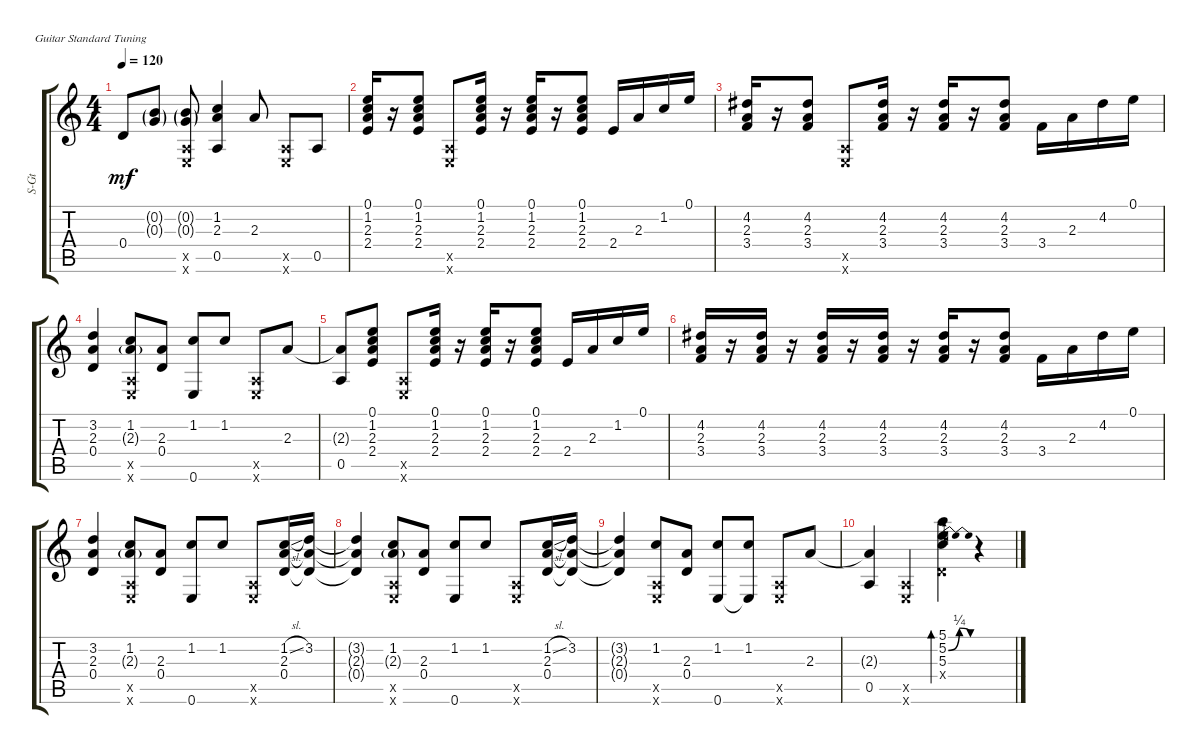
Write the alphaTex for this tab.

\defaultSystemsLayout 4
\track ("Steel Guitar" "S-Gt") {instrument acousticguitarsteel}
\staff {score tabs}
\tuning (E4 B3 G3 D3 A2 E2)
\ts (4 4)
\tempo 120
\clef g2
\ks aminor
0.4{t}.8{dy mf} (0.2{g} 0.3{g}).8 (0.2{g} 0.3{g} 0.5{x} 0.6{x}).8 (0.5 2.3 1.2).4 2.3.8 (0.6{x} 0.5{x}).8 0.5.8 |
(2.4 2.3 1.2 0.1).16 r.16 (2.4 2.3 1.2 0.1).8 (0.5{x} 0.6{x}).8 (2.4 2.3 1.2 0.1).16 r.16 (0.1 1.2 2.3 2.4).16 r.16 (2.4 2.3 1.2 0.1).8 2.4.16 2.3.16 1.2.16 0.1.16 |
(3.4 2.3 4.2).16 r.16 (4.2 2.3 3.4).8 (0.5{x} 0.6{x}).8 (3.4 2.3 4.2).16 r.16 (4.2 2.3 3.4).16 r.16 (3.4 2.3 4.2).8 3.4.16 2.3.16 4.2.16 0.1.16 |
(3.2 2.3 0.4).4 (1.2 2.3{g} 0.5{x} 0.6{x}).8 (2.3 0.4).8 (0.6 1.2).8 1.2.8 (0.6{x} 0.5{x}).8 2.3.8 |
(2.3{t} 0.5).8 (2.4 2.3 1.2 0.1).8 (0.5{x} 0.6{x}).8 (2.4 2.3 1.2 0.1).16 r.16 (2.4 2.3 1.2 0.1).16 r.16 (0.1 1.2 2.3 2.4).8 2.4.16 2.3.16 1.2.16 0.1.16 |
(3.4 2.3 4.2).16 r.16 (3.4 2.3 4.2).16 r.16 (3.4 2.3 4.2).16 r.16 (3.4 2.3 4.2).16 r.16 (3.4 2.3 4.2).16 r.16 (3.4 2.3 4.2).8 3.4.16 2.3.16 4.2.16 0.1.16 |
(3.2 2.3 0.4).4 (1.2 2.3{g} 0.5{x} 0.6{x}).8 (2.3 0.4).8 (0.6 1.2).8 1.2.8 (0.6{x} 0.5{x}).8 (0.4 2.3 1.2{sl}).16 (3.2 0.4{t} 2.3{t}).16 |
(3.2{t} 2.3{t} 0.4{t}).4 (1.2 2.3{g} 0.5{x} 0.6{x}).8 (2.3 0.4).8 (0.6 1.2).8 1.2.8 (0.6{x} 0.5{x}).8 (0.4 2.3 1.2{sl}).16 (3.2 0.4{t} 2.3{t}).16 |
(3.2{t} 2.3{t} 0.4{t}).4 (1.2 0.5{x} 0.6{x}).8 (2.3 0.4).8 (1.2 0.6).8 (1.2 0.6{t}).8 (0.6{x} 0.5{x}).8 2.3.8 |
(2.3{t} 0.5).4 (0.5{x} 0.6{x}).4 (0.4{x} 5.1 5.2{be (bendrelease 0 0 9 1 25.8 1 34.8 0)} 5.3).4{bd 120} r.4
